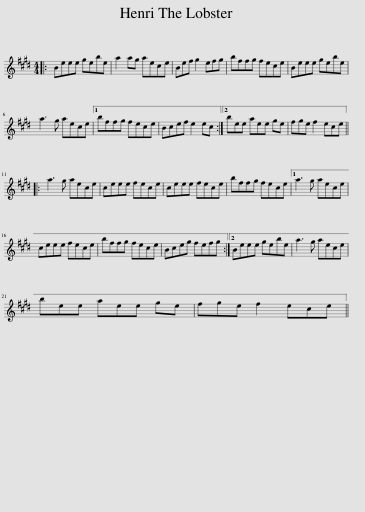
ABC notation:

X:1
L:1/8
M:4/4
I:linebreak $
K:E
V:1 treble
V:1
|: Beee gebe | a2 ag aece | Bef g2 efg | bffg fece | Beee gebe |$ %5
 a3 g aece |1 bffg fece | Bcef e2 ec :|2 bee aee ge | fge f2 ece |:$ %10
 a3 g aece | ceee fece | ceee fece | bffg fece |1 a3 g aece |$ %15
 ceee fece | bffg fece | Bceg fefg :|2 Beee gebe | a3 g aece |$ %20
 bee aee ge | fge f2 ece || %22
